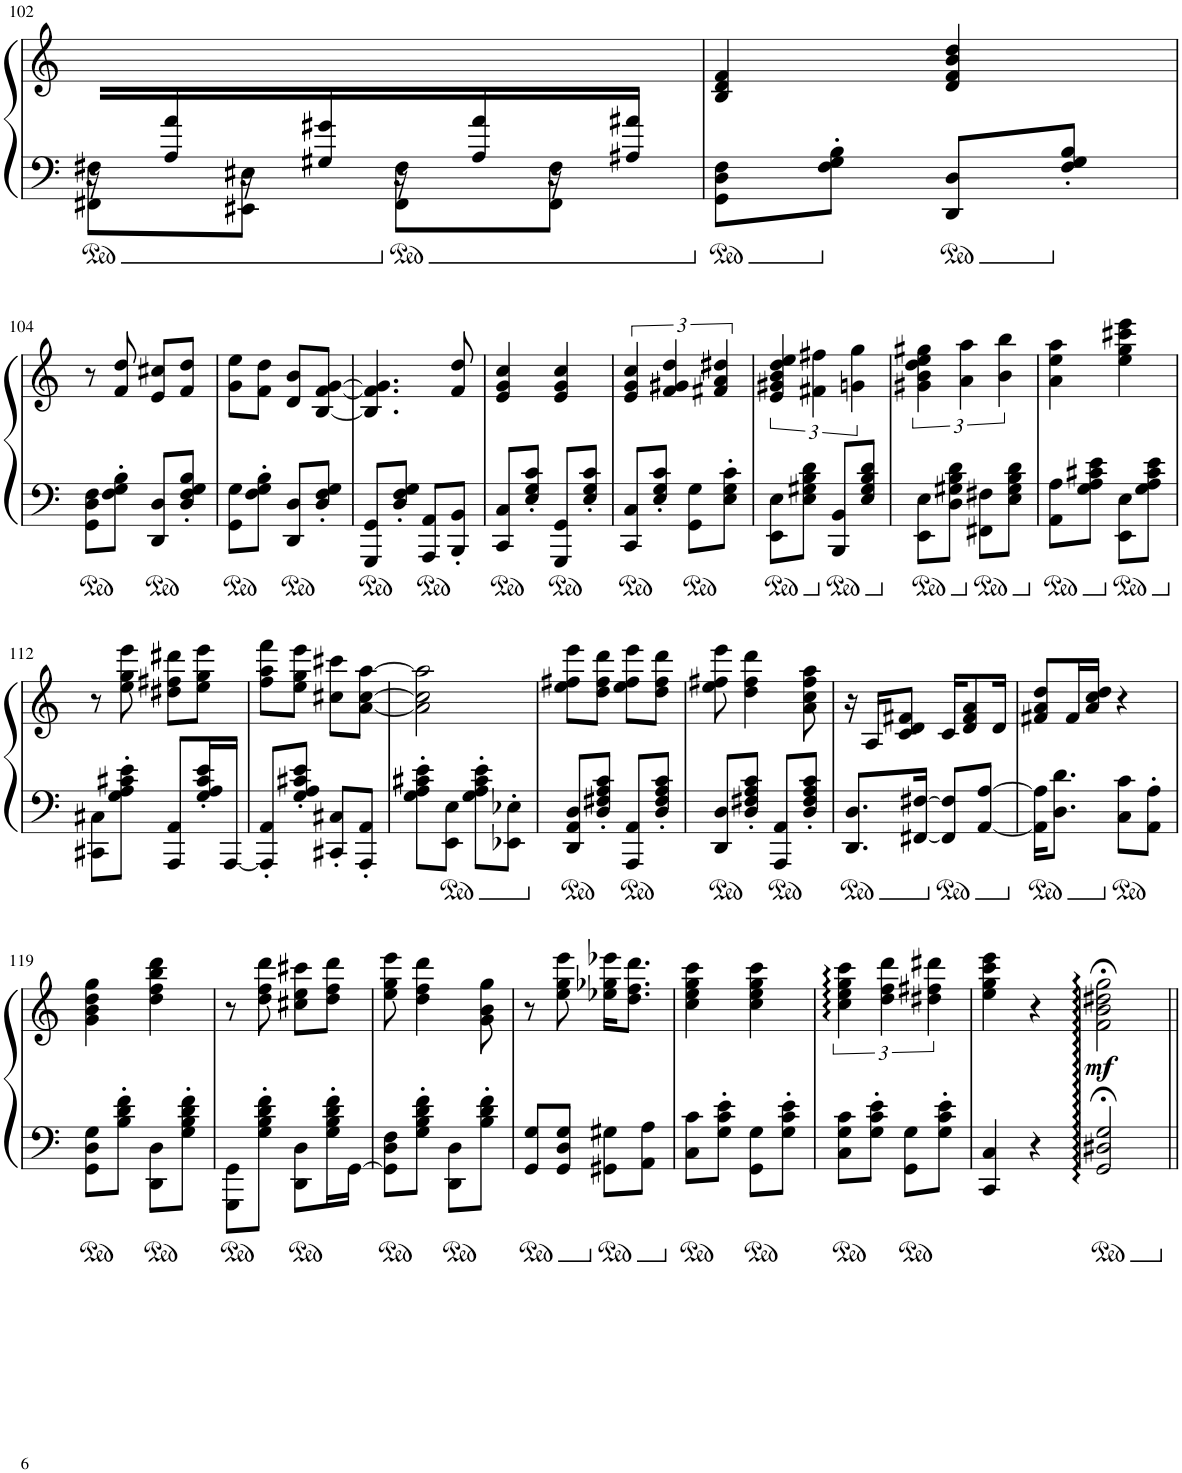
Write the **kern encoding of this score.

**kern	**kern	**dynam
*part1	*part1	*part1
*staff2	*staff1	*staff1/2
*I"Piano	*	*
*I'Pno.	*	*
!!LO:PB:g=z
*clefF4	*clefG2	*
*k[]	*k[]	*
*M2/4	*M2/4	*
=102	=102	=102
*^	*	*
16ryy	8FF#X\ 8F#X\L	16r	.
16A/ 16a/	.	16ryy	.
16ryy	8EE#X\ 8E#X\J	16r	.
16G#X/ 16g#X/	.	16ryy	.
16ryy	8FF#\ 8F#\L	16r	.
16A/ 16a/	.	16ryy	.
16ryy	8FF#\ 8F#\J	16r	.
16A#X/ 16a#X/JJ	.	16ryy	.
*v	*v	*	*
=103	=103	=103
8GG\ 8D\ 8F\L	4B/ 4d/ 4f/	.
8F\' 8G\' 8B\'J	.	.
8DD/ 8D/L	4d/ 4f/ 4b/ 4dd/	.
8F/' 8G/' 8B/'J	.	.
!!LO:LB:g=z
=104	=104	=104
8GG\ 8D\ 8F\L	8r	.
8F\' 8G\' 8B\'J	8f/ 8dd/	.
8DD/ 8D/L	8e/ 8cc#X/L	.
8D/' 8F/' 8G/' 8B/'J	8f/ 8dd/J	.
=105	=105	=105
8GG\ 8G\L	8g\ 8ee\L	.
8F\' 8G\' 8B\'J	8f\ 8dd\J	.
8DD/ 8D/L	8d/ 8b/L	.
8D/' 8F/' 8G/'J	[8B/ [8f/ [8g/J	.
=106	=106	=106
8GGG/ 8GG/L	4.B/] 4.f/] 4.g/]	.
8D/' 8F/' 8G/'J	.	.
8AAA/ 8AA/L	.	.
8BBB/' 8BB/'J	8f/ 8dd/	.
=107	=107	=107
8CC/ 8C/L	4e/ 4g/ 4cc/	.
8E/' 8G/' 8c/'J	.	.
8GGG/ 8GG/L	4e/ 4g/ 4cc/	.
8E/' 8G/' 8c/'J	.	.
=108	=108	=108
8CC/ 8C/L	6e/ 6g/ 6cc/	.
8E/' 8G/' 8c/'J	.	.
.	6f/ 6g#X/ 6dd/	.
8GG\ 8G\L	.	.
.	6f#X/ 6a/ 6dd#X/	.
8E\' 8G\' 8c\'J	.	.
=109	=109	=109
8EE\ 8E\L	6e/ 6g#X/ 6b/ 6dd/ 6ee/	.
8E\ 8G#X\ 8B\ 8d\J	.	.
.	6f#X\ 6ff#X\	.
8BBB/ 8BB/L	.	.
.	6gn\ 6gg\	.
8E/ 8G#/ 8B/ 8d/J	.	.
=110	=110	=110
8EE\ 8E\L	6g#X\ 6b\ 6dd\ 6ee\ 6gg#X\	.
8D\ 8G#X\ 8B\ 8d\J	.	.
.	6a\ 6aa\	.
8FF#X\ 8F#X\L	.	.
.	6b\ 6bb\	.
8E\ 8G#\ 8B\ 8d\J	.	.
=111	=111	=111
8AA\ 8A\L	4a\ 4ee\ 4aa\	.
8G\ 8A\ 8c#X\ 8e\J	.	.
8EE\ 8E\L	4ee\ 4gg\ 4ccc#X\ 4eee\	.
8G\ 8A\ 8c#\ 8e\J	.	.
!!LO:LB:g=z
=112	=112	=112
8CC#X\ 8C#X\L	8r	.
8G\' 8A\' 8c#X\' 8e\'J	8ee\ 8gg\ 8eee\	.
8AAA/ 8AA/L	8dd#X\ 8ff#X\ 8ddd#X\L	.
16G/' 16A/' 16c#/' 16e/'L	8ee\ 8gg\ 8eee\J	.
[16AAA/JJ	.	.
=113	=113	=113
8AAA/]' 8AA/'L	8ff\ 8aa\ 8fff\L	.
8G/' 8A/' 8c#X/' 8e/'J	8ee\ 8gg\ 8eee\J	.
8CC#X/' 8C#X/'L	8cc#X\ 8ccc#X\L	.
8AAA/' 8AA/'J	[8a\ [8cc#\ [8aa\J	.
=114	=114	=114
8G\' 8A\' 8c#X\' 8e\'L	2a\] 2cc#\] 2aa\]	.
8EE\ 8E\J	.	.
8G\' 8A\' 8c#\' 8e\'L	.	.
8EE-X\' 8E-X\'J	.	.
=115	=115	=115
8DD/ 8AA/ 8D/L	8ee\ 8ff#X\ 8eee\L	.
8D/' 8F#X/' 8A/' 8c/'J	8dd\ 8ff#\ 8ddd\J	.
8AAA/ 8AA/L	8ee\ 8ff#\ 8eee\L	.
8D/' 8F#/' 8A/' 8c/'J	8dd\ 8ff#\ 8ddd\J	.
=116	=116	=116
8DD/ 8D/L	8ee\ 8ff#X\ 8eee\	.
8D/' 8F#X/' 8A/' 8c/'J	4dd\ 4ff#\ 4ddd\	.
8AAA/ 8AA/L	.	.
8D/' 8F#/' 8A/' 8c/'J	8a\ 8cc\ 8ff#\ 8aa\	.
=117	=117	=117
8.DD/ 8.D/L	16r	.
.	16A/KL	.
.	8c/ 8d/ 8f#X/J	.
[16FF#X/ [16F#X/Jk	.	.
8FF#/] 8F#/]L	16c/KL	.
.	8d/ 8f#/ 8a/	.
[8AA/ [8A/J	.	.
.	16d/Jk	.
=118	=118	=118
16AA\] 16A\]KL	8f#X/ 8a/ 8dd/L	.
8.D\ 8.d\J	.	.
.	16f#/L	.
.	16a/ 16cc/ 16dd/JJ	.
8C\ 8c\L	4r	.
8AA\' 8A\'J	.	.
!!LO:LB:g=z
=119	=119	=119
8GG\ 8D\ 8G\L	4g\ 4b\ 4dd\ 4gg\	.
8B\' 8d\' 8f\'J	.	.
8DD\ 8D\L	4dd\ 4ff\ 4bb\ 4ddd\	.
8G\' 8B\' 8d\' 8f\'J	.	.
=120	=120	=120
8GGG\ 8GG\L	8r	.
8G\' 8B\' 8d\' 8f\'J	8dd\ 8ff\ 8ddd\	.
8DD\ 8D\L	8cc#X\ 8ee\ 8ccc#X\L	.
16G\' 16B\' 16d\' 16f\'L	8dd\ 8ff\ 8ddd\J	.
[16GG\JJ	.	.
=121	=121	=121
8GG\] 8D\ 8F\L	8ee\ 8gg\ 8eee\	.
8G\' 8B\' 8d\' 8f\'J	4dd\ 4ff\ 4ddd\	.
8DD\ 8D\L	.	.
8B\' 8d\' 8f\'J	8g\ 8b\ 8gg\	.
=122	=122	=122
8GG/ 8G/L	8r	.
8GG/ 8D/ 8G/J	8ee\ 8gg\ 8eee\	.
8GG#X\ 8G#X\L	16ee-X\ 16gg-X\ 16eee-X\KL	.
.	8.dd\ 8.ff\ 8.ddd\J	.
8AA\ 8A\J	.	.
=123	=123	=123
8C\ 8c\L	4cc\ 4ee\ 4gg\ 4ccc\	.
8G\' 8c\' 8e\'J	.	.
8GG\ 8G\L	4cc\ 4ee\ 4gg\ 4ccc\	.
8G\' 8c\' 8e\'J	.	.
=124	=124	=124
8C\ 8G\ 8c\L	6cc\ 6ee\ 6gg\ 6ccc\	.
8G\' 8c\' 8e\'J	.	.
.	6dd\ 6ff\ 6ddd\	.
8GG\ 8G\L	.	.
.	6dd#X\ 6ff#X\ 6ddd#X\	.
8G\' 8c\' 8e\'J	.	.
=125	=125	=125
4CC/ 4C/	4ee\ 4gg\ 4ccc\ 4eee\	.
4r	4r	.
=126	=126	=126
!	!	!LO:DY:b
2GG/;< 2D#X/;< 2G/;<	2f\;< 2b\;< 2dd#X\;< 2gg\;<	mf
=||	=||	=||
*-	*-	*-
